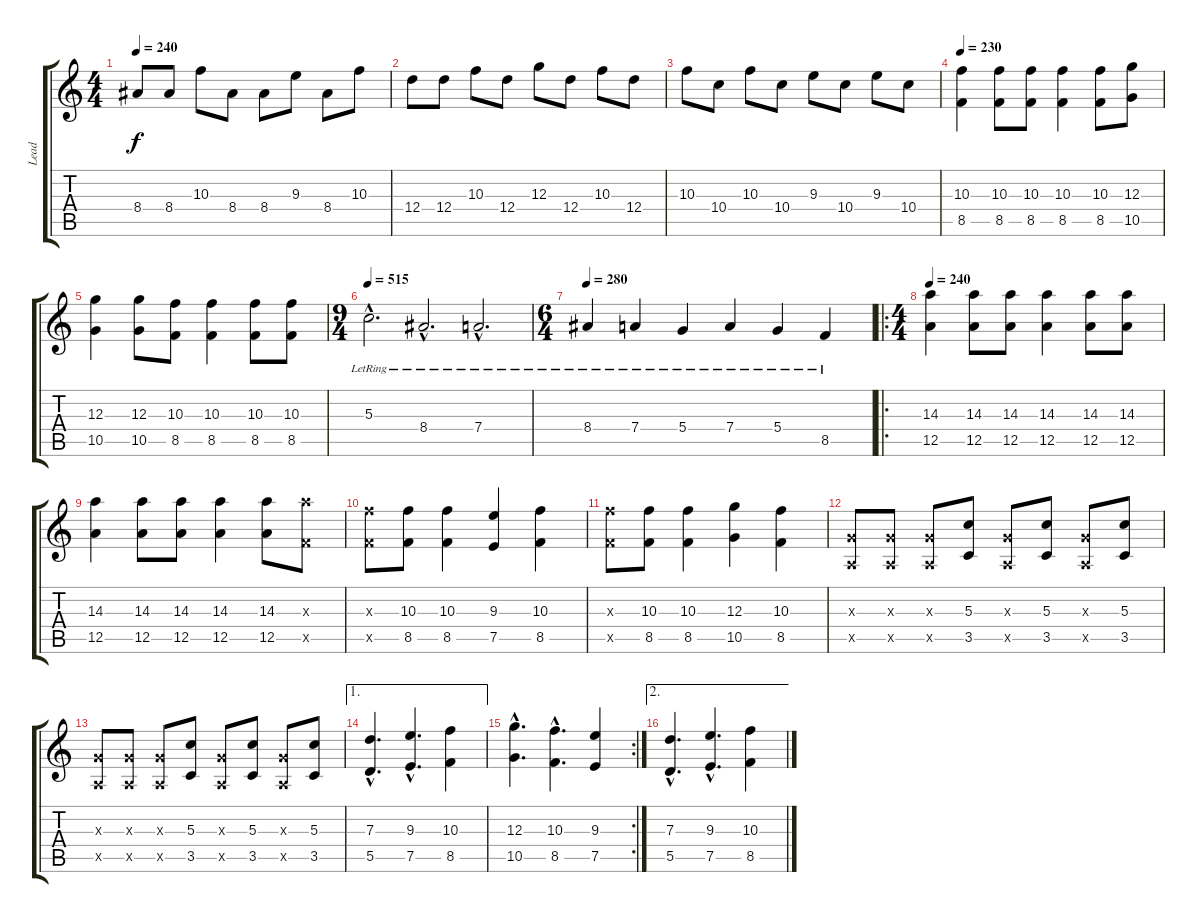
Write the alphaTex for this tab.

\track ("Lead" "Lead") {instrument overdrivenguitar}
\staff {score tabs}
\tuning (E4 B3 G3 D3 A2 E2) {hide}
\ts (4 4)
\tempo 240
\clef g2
\ks c
8.4.8{dy f} 8.4.8 10.3.8 8.4.8 8.4.8 9.3.8 8.4.8 10.3.8 |
12.4.8 12.4.8 10.3.8 12.4.8 12.3.8 12.4.8 10.3.8 12.4.8 |
10.3.8 10.4.8 10.3.8 10.4.8 9.3.8 10.4.8 9.3.8 10.4.8 |
\tempo 230
(10.3 8.5).4 (10.3 8.5).8 (10.3 8.5).8 (10.3 8.5).4 (10.3 8.5).8 (12.3 10.5).8 |
(12.3 10.5).4 (12.3 10.5).8 (10.3 8.5).8 (10.3 8.5).4 (10.3 8.5).8 (10.3 8.5).8 |
\ts (9 4)
\tempo 515
5.3{hac lr}.2{d} 8.4{hac lr}.2{d} 7.4{hac lr}.2{d} |
\ts (6 4)
\tempo 280
8.4{lr}.4 7.4{lr}.4 5.4{lr}.4 7.4{lr}.4 5.4{lr}.4 8.5{lr}.4 |
\ro
\ts (4 4)
\tempo 240
(14.3 12.5).4 (14.3 12.5).8 (14.3 12.5).8 (14.3 12.5).4 (14.3 12.5).8 (14.3 12.5).8 |
(14.3 12.5).4 (14.3 12.5).8 (14.3 12.5).8 (14.3 12.5).4 (14.3 12.5).8 (14.3{x} 8.5{x}).8 |
(10.3{x} 8.5{x}).8 (10.3 8.5).8 (10.3 8.5).4 (9.3 7.5).4 (10.3 8.5).4 |
(10.3{x} 8.5{x}).8 (10.3 8.5).8 (10.3 8.5).4 (12.3 10.5).4 (10.3 8.5).4 |
(0.3{x} 0.5{x}).8 (0.3{x} 0.5{x}).8 (0.3{x} 0.5{x}).8 (5.3 3.5).8 (0.3{x} 0.5{x}).8 (5.3 3.5).8 (0.3{x} 0.5{x}).8 (5.3 3.5).8 |
(0.3{x} 0.5{x}).8 (0.3{x} 0.5{x}).8 (0.3{x} 0.5{x}).8 (5.3 3.5).8 (0.3{x} 0.5{x}).8 (5.3 3.5).8 (0.3{x} 0.5{x}).8 (5.3 3.5).8 |
\ae 1
(7.3{hac} 5.5{hac}).4{d} (9.3{hac} 7.5{hac}).4{d} (10.3 8.5).4 |
\rc 2
(12.3{hac} 10.5{hac}).4{d} (10.3{hac} 8.5{hac}).4{d} (9.3 7.5).4 |
\ae 2
(7.3{hac} 5.5{hac}).4{d} (9.3{hac} 7.5{hac}).4{d} (10.3 8.5).4
